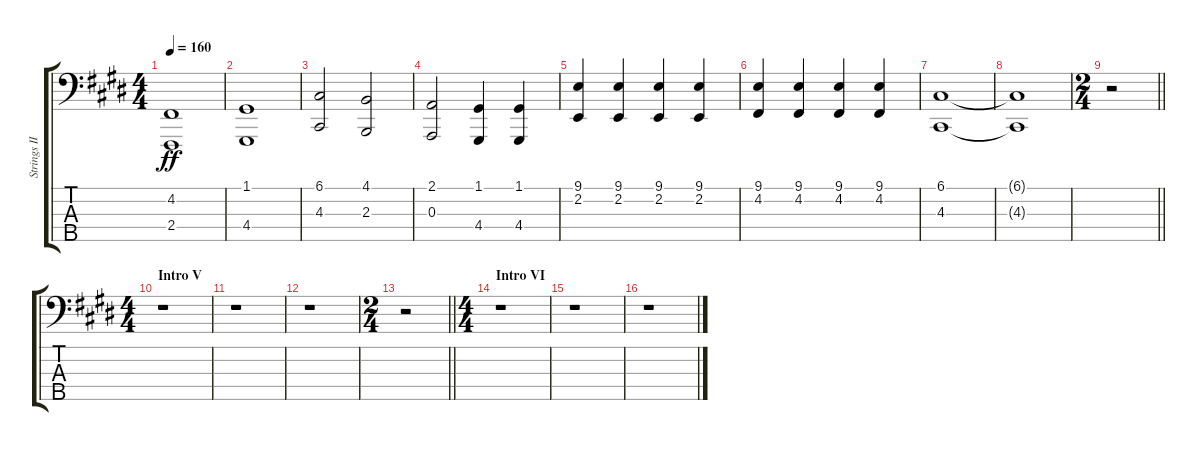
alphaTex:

\track ("Strings III" "Strings II") {instrument stringensemble1}
\staff {score tabs}
\tuning (G2 D2 A1 E1 B0) {hide}
\ts (4 4)
\tempo 160
\clef f4
\ks e
(4.2 2.4).1{dy ff} |
(1.1 4.4).1 |
(6.1 4.3).2 (4.1 2.3).2 |
(2.1 0.3).2 (1.1 4.4).4 (1.1 4.4).4 |
(9.1 2.2).4 (9.1 2.2).4 (9.1 2.2).4 (9.1 2.2).4 |
(9.1 4.2).4 (9.1 4.2).4 (9.1 4.2).4 (9.1 4.2).4 |
(6.1 4.3).1 |
(6.1{t} 4.3{t}).1 |
\ts (2 4)
\barLineRight lightlight
r.2 |
\ts (4 4)
\section ("" "Intro V")
r.1 |
r.1 |
r.1 |
\ts (2 4)
\barLineRight lightlight
r.2 |
\ts (4 4)
\section ("" "Intro VI")
r.1 |
r.1 |
r.1
